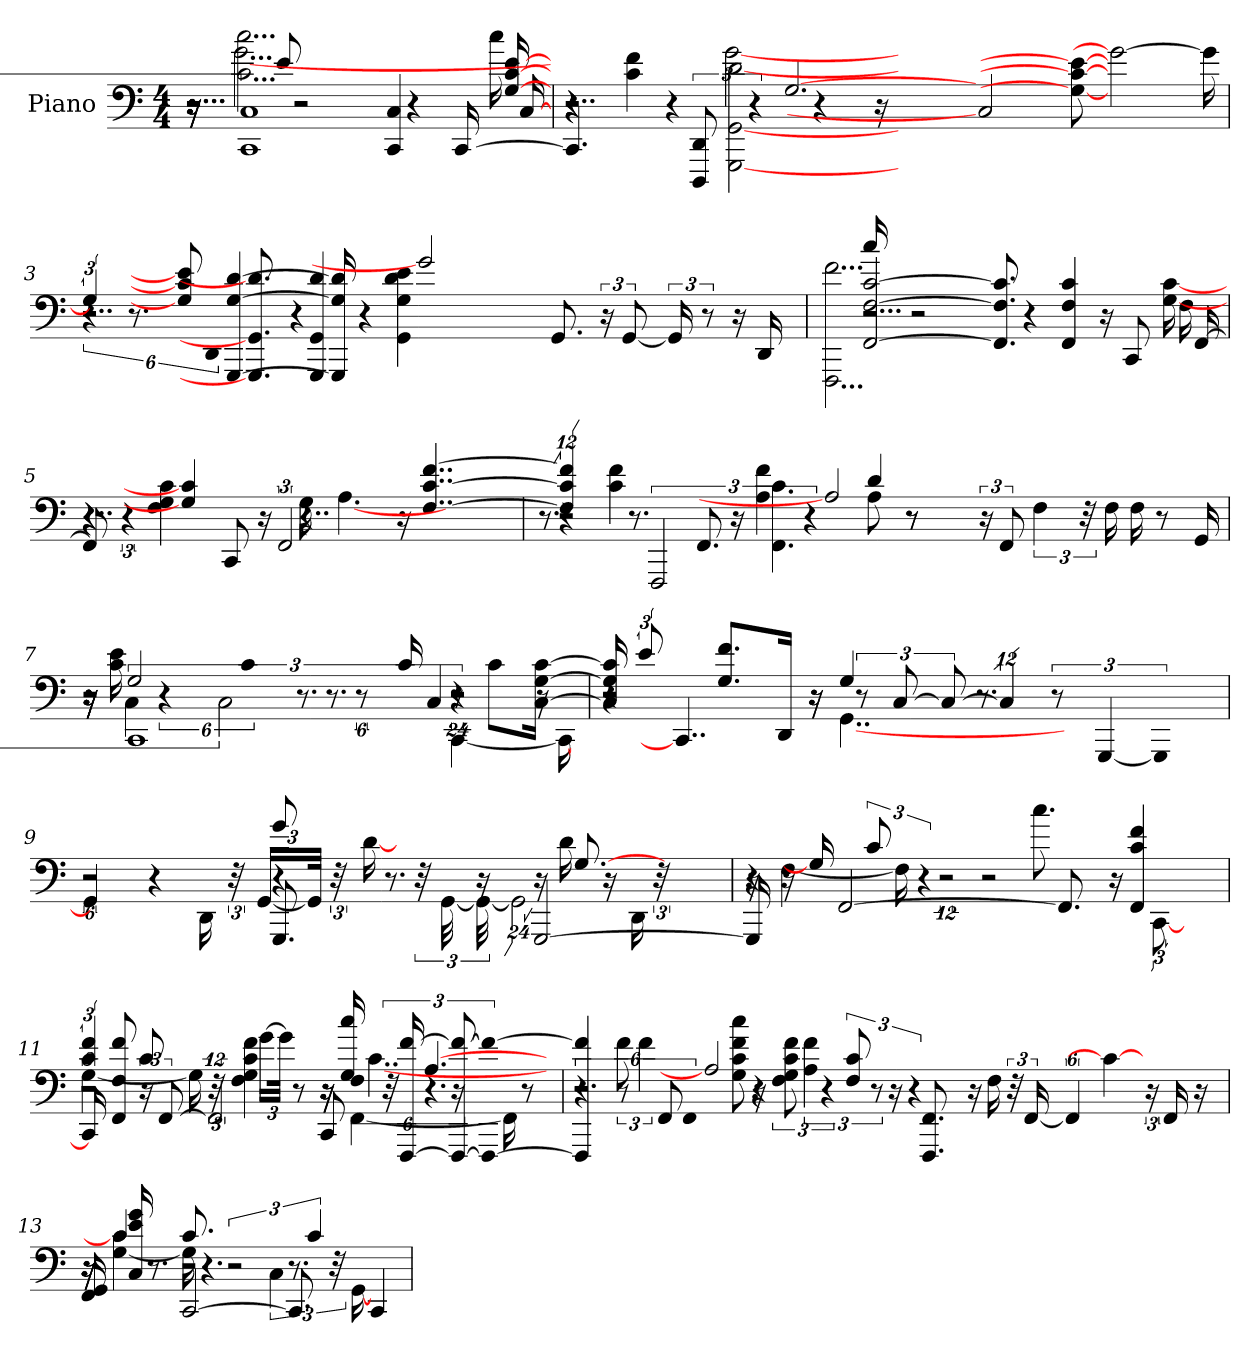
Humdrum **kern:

**kern
*part1
*staff1
*I"Piano
*I'Pno
*clefF4
*M4/4
*MM120
=1
*^
*	*^
*	*	*^
*	*	*	*^
*	*	*	*	*^
16r	16r	16r	16r	2...r	2...r
3%2CC 3%2C	2...c 2...cc	8e	[2...g	.	.
.	.	2r	.	.	.
.	.	4CC 4C	.	.	.
24%5r	.	.	.	.	.
[16CC	.	[16C	.	[16G [16c [16e	16cc
*	*	*	*v	*v	*v
=2	=2	=2	=2
4.CC]	4r	4..r	2r
.	4f 4c	.	.
4r	.	.	.
.	.	12DDD 12DD	.
.	[2GGG [2GG [2d	.	[2g
.	.	6r	.
[2.G	.	.	.
.	.	4r	.
.	.	16r	.
.	1ryy	1ryy	1ryy
2C]	.	.	.
8G_ 8c_ 8e_	.	.	.
2g_	2ryy	2ryy	2ryy
16g]	16ryy	16ryy	16ryy
*	*	*v	*v
=3	=3	=3
6G]	12%5r	4..r
8.r	.	.
8G] 8c] 8e]	.	.
.	12DD	.
.	.	[4G [4d [4GGG
8.GGG] 8.GG] 8.d]	.	.
.	4r	.
4GGG 4GG 4d	.	.
.	.	16G] 16d] 16GGG]
.	4GG 4G 4d 4e	4r
2g]	.	.
.	48%47ryy	48%47ryy
8.GG	.	.
24r	.	.
[12GG	.	.
24GG]	.	.
12r	.	.
16r	.	.
16DD	.	.
=4	=4	=4
*	*	*^
[2FF [2F [2c	2...f 2...FFF	16cc	2...r
.	.	2r	.
8.FF] 8.F] 8.c]	.	.	.
.	.	4r	.
4FF 4F 4c	.	.	.
.	.	16r	.
.	.	8CC	.
[16FF	16F	.	[16G [16c
*	*	*v	*v
=5	=5	=5
8FF]	4r	4..r
6r	.	.
.	4F 4G 4c	.
4G] 4c]	.	.
.	.	8CC
.	16r	.
3FF	.	.
.	16G	4..r
.	[4.A	.
16r	.	.
[4..F [4..c [4..f	.	.
.	4.ryy	4.ryy
=6	=6	=6
*	*	*^
48%11F] 48%11c] 48%11f]	8.r	4r	2r
.	4c 4f	.	.
8.r	.	.	.
.	.	3FFF	.
8.FF	.	.	.
.	16r	.	.
.	4A 4f	.	4.c 4.FF
.	.	6r	.
2A]	.	.	.
.	8A	4d	.
.	8r	.	8r
.	48%35ryy	48%35ryy	48%35ryy
24r	.	.	.
12FF	.	.	.
6F	.	.	.
48r	.	.	.
16F	.	.	.
16F	.	.	.
8r	.	.	.
16GG	.	.	.
=7	=7	=7	=7
*	*	*	*^
16r	16r	16r	16r	2r
3%2CC	4C	2G	16c 16e	.
.	.	.	24%5r	.
.	12%5C	.	.	.
.	.	.	6c	.
.	.	.	8.r	8.r
.	.	48%5r	.	.
.	.	16c	.	.
.	.	.	[4CC	4C
12r	48%13r	48%13r	.	.
8c\L	.	.	.	.
[16C\ [16G [16cJk	.	.	16CC_	16r
*	*	*v	*v	*v
=8	=8	=8
16C] 16G] 16c]	4r	2r
12e	.	.
4..CC]	.	.
.	8.G/ 8.fL	.
.	16DD/Jk	.
.	16r	16r
.	[4..GG	4G
12r	.	.
[12C	.	.
12C_	.	.
.	.	8.r
48%7C]	.	.
12r	.	.
.	2ryy	2ryy
[6GGG	.	.
48%13GGG]	.	.
=9	=9	=9
*	*	*^
4GG]	12%5r	2r	2r
4r	.	.	.
.	16DD	.	.
.	48r	.	.
8.GGG	[24GG/LL	8g	4r
.	48GG/JJk]	.	.
.	48r	.	.
.	[16d\LL	.	.
.	.	8.r	.
.	48r	.	.
.	[48GG	.	.
16r	48GG_	.	.
.	48%13GG]	.	.
[2GGG	.	.	16r
.	.	[8.G	16d
.	.	.	16r
.	.	.	16DD
.	48r	.	.
.	4ryy	4ryy	4ryy
*	*	*v	*v
=10	=10	=10
16GGG]	16r	4r
16r	[4F	.
16G]	.	.
[2FF	.	.
.	.	12c
.	16F]	.
.	.	6r
.	24%7r	.
.	.	2r
.	8.cc	.
8.FF]	.	.
.	16r	.
4FF 4c 4f	.	.
.	[12CC	.
.	8ryy	8ryy
=11	=11	=11
*^	*^	*^
24CC]	[4G	6c 6f	2r	2r	2r
8FF 8F 8f	.	.	.	.	.
24r	.	8c	.	.	.
[12FF	.	.	.	.	.
.	16G]	.	.	.	.
24%7FF]	.	48r	.	.	.
.	4F 4G 4c 4f	[24g\LL	.	.	.
.	.	48g\JJk]	.	.	.
.	.	8r	.	.	.
.	.	8CC	16r	16r	16r
.	[4FF	.	12%5F	16G 16cc	[4..c
48r	.	.	.	.	.
[24FFF [24f	.	.	.	.	.
.	.	[4.A	.	4.r	.
12FFF_ 12f_	.	.	.	.	.
16%5FFF_ 16%5f_	.	.	.	.	.
.	16FF]	.	.	.	.
.	8r	.	.	.	.
.	.	.	48r	.	.
.	24ryy	24ryy	24ryy	24ryy	24ryy
*	*	*	*v	*v	*v
=12	=12	=12	=12
4FFF] 4f]	4r	12%5r	2.r
8r	12f	.	.
.	6f	.	.
8FF	.	.	.
.	.	12FF	.
2A]	8G 8c 8f 8cc	4r	.
.	16r	.	.
.	12F 12G 12c 12f	.	.
.	.	12F 12c	6A 6f
.	6r	.	.
.	.	6r	.
.	.	.	12r
.	16r	.	.
8.FFF 8.FF	1ryy	1ryy	1ryy
16r	.	.	.
16F	.	.	.
48r	.	.	.
[24FF	.	.	.
24%5FF]	.	.	.
4c_	.	.	.
24r	.	.	.
16FF	.	.	.
16r	.	.	.
=13	=13	=13	=13
16FF 16GG	16r	16r	16r
4c]	[4G	16e 16g 16C	4c
.	.	8.r	.
[2CC	16G]	8.c	2r
.	4.r	.	.
.	.	3r	.
.	6C	.	.
8.CC]	.	.	8.r
.	.	6c	.
.	48r	.	.
.	[16GG	.	.
4CC	4ryy	4ryy	4ryy
*v	*v	*v	*v
=
*-
